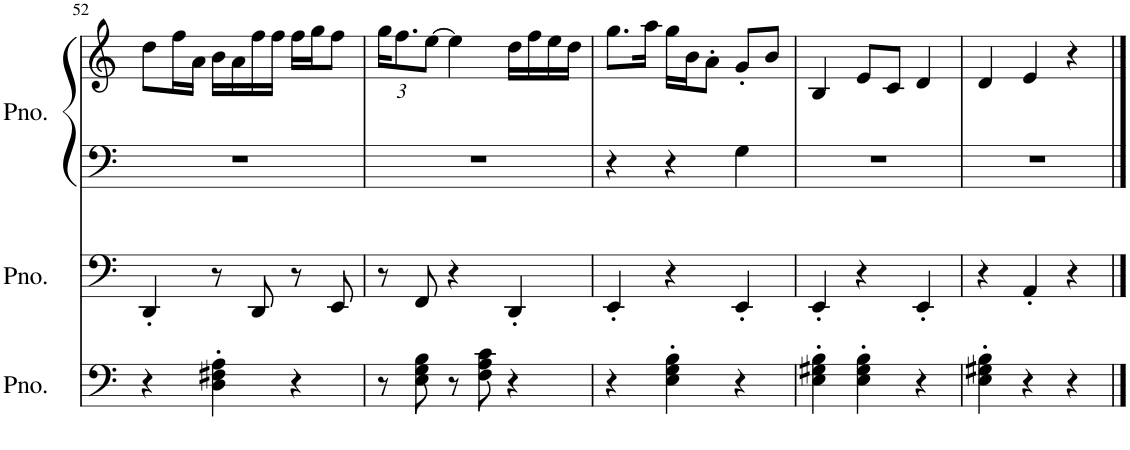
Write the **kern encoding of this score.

**kern	**kern	**kern	**kern
*part3	*part2	*part1	*part1
*staff4	*staff3	*staff2	*staff1
*I"Piano	*I"Piano	*I"Piano	*
*I'Pno.	*I'Pno.	*I'Pno.	*
!!LO:PB:g=z
*clefF4	*clefF4	*clefF4	*clefG2
*k[]	*k[]	*k[]	*k[]
*M3/4	*M3/4	*M3/4	*M3/4
=52	=52	=52	=52
4r	4DD'/	2.r	8dd\L
.	.	.	16ff\L
.	.	.	16a\JJ
4D\' 4F#X\' 4A\'	8r	.	16b\LL
.	.	.	16a\
.	8DD/	.	16ff\
.	.	.	16ff\JJ
4r	8r	.	16ff\LL
.	.	.	16gg\J
.	8EE/	.	8ff\J
=53	=53	=53	=53
*	*	*	*Xbrackettup
8r	8r	2.r	24gg\KL
.	.	.	12.ff\
8E\ 8G\ 8B\	8FF/	.	.
.	.	.	[12ee\J
8r	4r	.	4ee\]
8F\ 8A\ 8c\	.	.	.
4r	4DD'/	.	16dd\LL
.	.	.	16ff\
.	.	.	16ee\
.	.	.	16dd\JJ
=54	=54	=54	=54
4r	4EE'/	4r	8.gg\L
.	.	.	16aa\Jk
4E\' 4G\' 4B\'	4r	4r	16gg\LL
.	.	.	16b\J
.	.	.	8a'\J
4r	4EE'/	4G\	8g'/L
.	.	.	8b/J
=55	=55	=55	=55
4E\' 4G#X\' 4B\'	4EE'/	2.r	4B/
4E\' 4G#\' 4B\'	4r	.	8e/L
.	.	.	8c/J
4r	4EE'/	.	4d/
=56	=56	=56	=56
4E\' 4G#X\' 4B\'	4r	2.r	4d/
4r	4AA'/	.	4e/
4r	4r	.	4r
==	==	==	==
*-	*-	*-	*-
